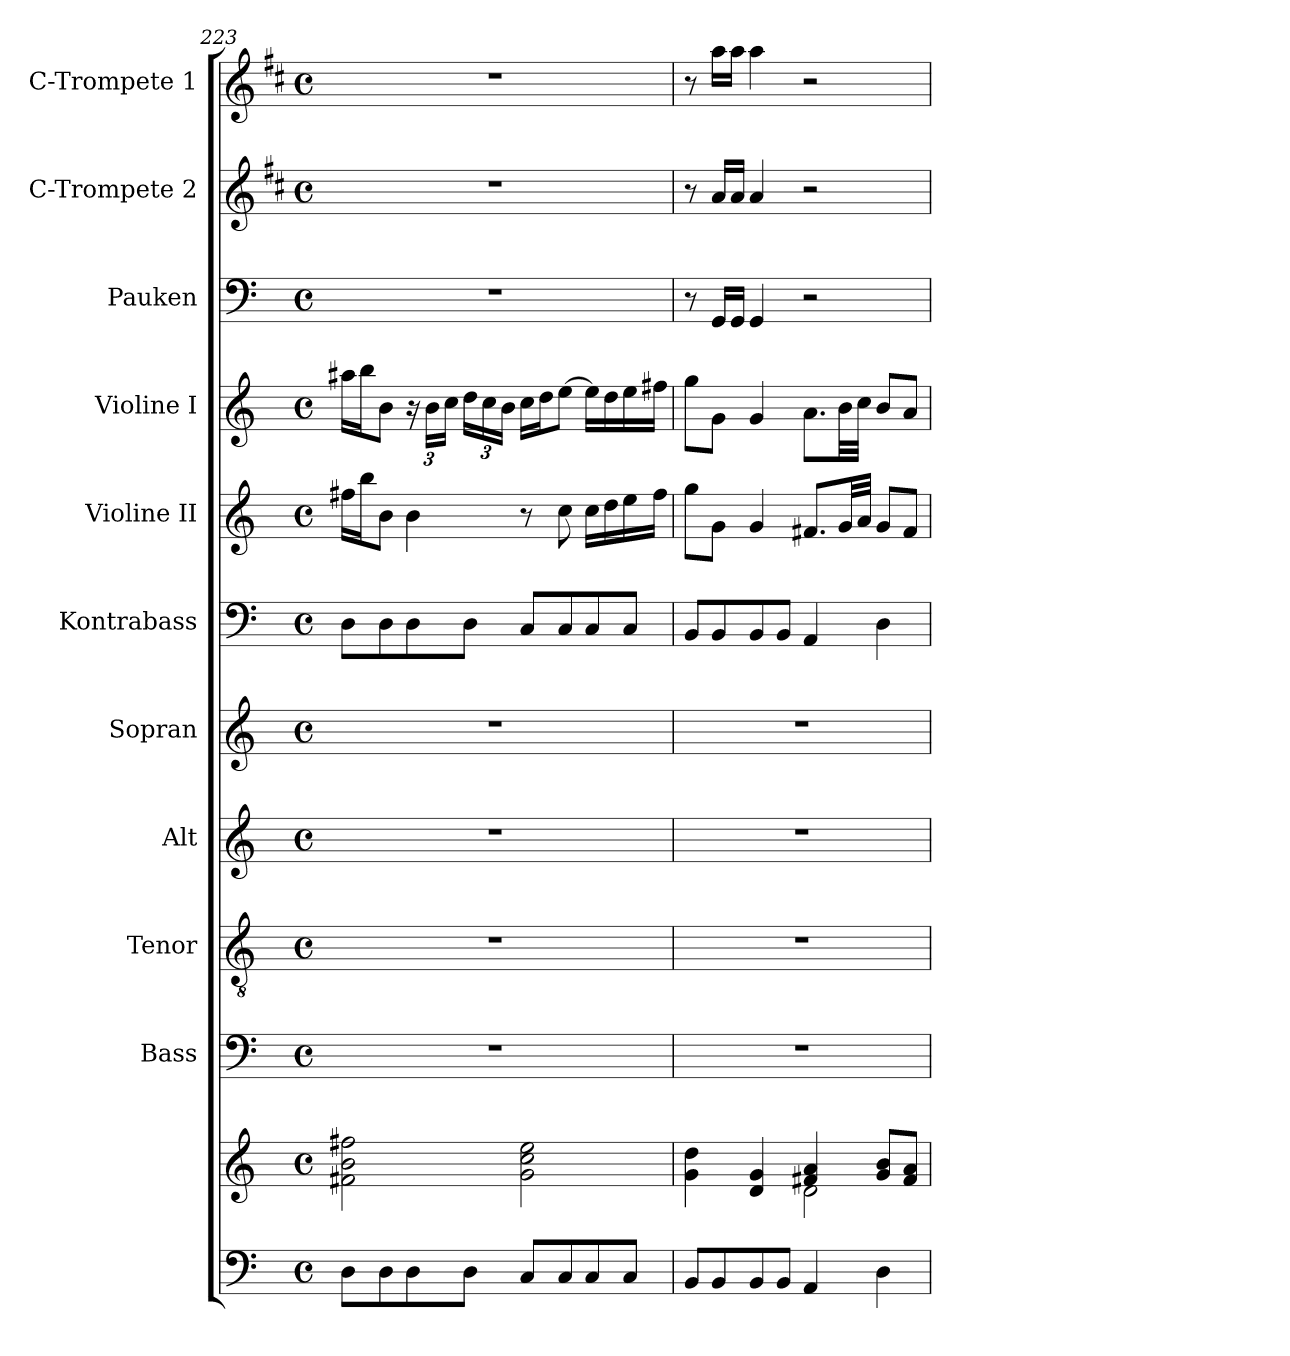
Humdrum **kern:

**kern	**kern	**kern	**kern	**kern	**kern	**kern	**kern	**kern	**kern	**kern	**kern
*part11	*part11	*part10	*part9	*part8	*part7	*part6	*part5	*part4	*part3	*part2	*part1
*staff12	*staff11	*staff10	*staff9	*staff8	*staff7	*staff6	*staff5	*staff4	*staff3	*staff2	*staff1
*	*	*I"Bass	*I"Tenor	*I"Alt	*I"Sopran	*I"Kontrabass	*I"Violine II	*I"Violine I	*I"Pauken	*I"C-Trompete 2	*I"C-Trompete 1
*	*	*I'B.	*I'T.	*I'A.	*I'S.	*I'Kb.	*I'Vl. II	*I'Vl. I	*I'Pk.	*I'C Trp. 2	*I'C Trp. 1
*clefF4	*clefG2	*clefF4	*clefGv2	*clefG2	*clefG2	*clefF4	*clefG2	*clefG2	*clefF4	*clefG2	*clefG2
*	*	*	*	*	*	*ITrd7c12	*	*	*	*ITrd1c2	*ITrd1c2
*k[]	*k[]	*k[]	*k[]	*k[]	*k[]	*k[]	*k[]	*k[]	*k[]	*k[]	*k[]
*C:	*C:	*C:	*C:	*C:	*C:	*C:	*C:	*C:	*C:	*C:	*C:
*M4/4	*M4/4	*M4/4	*M4/4	*M4/4	*M4/4	*M4/4	*M4/4	*M4/4	*M4/4	*M4/4	*M4/4
*met(c)	*met(c)	*met(c)	*met(c)	*met(c)	*met(c)	*met(c)	*met(c)	*met(c)	*met(c)	*met(c)	*met(c)
=223	=223	=223	=223	=223	=223	=223	=223	=223	=223	=223	=223
8D\L	2f#X\ 2b\ 2ff#X\	1r	1r	1r	1r	8DD\L	16ff#X\LL	16aa#X\LL	1r	1r	1r
.	.	.	.	.	.	.	16bb\J	16bb\J	.	.	.
8D\	.	.	.	.	.	8DD\	8b\J	8b\J	.	.	.
*	*	*	*	*	*	*	*	*Xbrackettup	*	*	*
8D\	.	.	.	.	.	8DD\	4b\	24r	.	.	.
.	.	.	.	.	.	.	.	24b\LL	.	.	.
.	.	.	.	.	.	.	.	24cc\JJ	.	.	.
8D\J	.	.	.	.	.	8DD\J	.	24dd\LL	.	.	.
.	.	.	.	.	.	.	.	24cc\	.	.	.
.	.	.	.	.	.	.	.	24b\JJ	.	.	.
8C/L	2g\ 2cc\ 2ee\	.	.	.	.	8CC/L	8r	16cc\LL	.	.	.
.	.	.	.	.	.	.	.	16dd\J	.	.	.
8C/	.	.	.	.	.	8CC/	8cc\	[8ee\J	.	.	.
8C/	.	.	.	.	.	8CC/	16cc\LL	16ee\LL]	.	.	.
.	.	.	.	.	.	.	16dd\	16dd\	.	.	.
8C/J	.	.	.	.	.	8CC/J	16ee\	16ee\	.	.	.
.	.	.	.	.	.	.	16ff#\JJ	16ff#X\JJ	.	.	.
!!LO:PB:g=z
=224	=224	=224	=224	=224	=224	=224	=224	=224	=224	=224	=224
*	*^	*	*	*	*	*	*	*	*	*	*
8BB/L	4g\ 4dd\	2ryy	1r	1r	1r	1r	8BBB/L	8gg\L	8gg\L	8r	8r	8r
8BB/	.	.	.	.	.	.	8BBB/	8g\J	8g\J	16GG/LL	16g/LL	16gg\LL
.	.	.	.	.	.	.	.	.	.	16GG/JJ	16g/JJ	16gg\JJ
8BB/	4d/ 4g/	.	.	.	.	.	8BBB/	4g/	4g/	4GG/	4g/	4gg\
8BB/J	.	.	.	.	.	.	8BBB/J	.	.	.	.	.
4AA/	4f#X/ 4a/	2d\	.	.	.	.	4AAA/	8.f#X/L	8.a\L	2r	2r	2r
.	.	.	.	.	.	.	.	32g/LL	32b\LL	.	.	.
.	.	.	.	.	.	.	.	32a/JJJ	32cc\JJJ	.	.	.
4D\	8g/ 8b/L	.	.	.	.	.	4DD\	8g/L	8b/L	.	.	.
.	8f#/ 8a/J	.	.	.	.	.	.	8f#/J	8a/J	.	.	.
*	*v	*v	*	*	*	*	*	*	*	*	*	*
=	=	=	=	=	=	=	=	=	=	=	=
*-	*-	*-	*-	*-	*-	*-	*-	*-	*-	*-	*-
